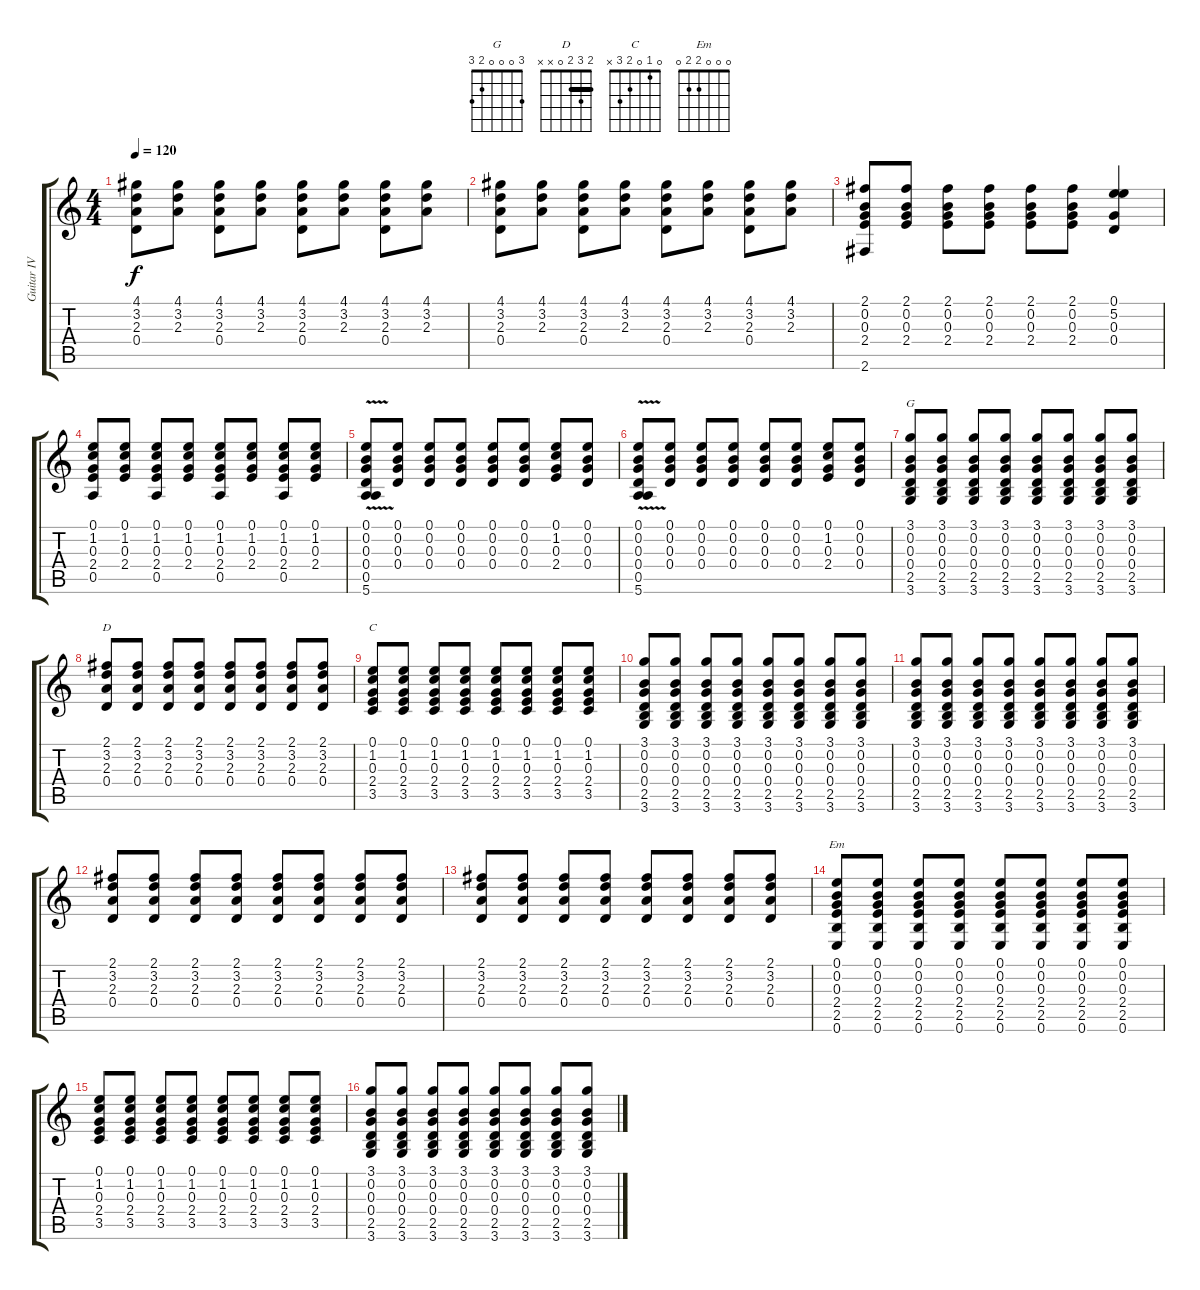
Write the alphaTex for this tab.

\track ("Guitar IV" "Guitar IV") {instrument acousticguitarnylon}
\staff {score tabs}
\tuning (E4 B3 G3 D3 A2 E2) {hide}
\chord ("G" 3 0 0 0 2 3)
\chord ("D" 2 3 2 0 x x) {barre 2}
\chord ("C" 0 1 0 2 3 x)
\chord ("Em" 0 0 0 2 2 0)
\ts (4 4)
\tempo 120
\clef g2
\ks c
(4.1 3.2 2.3 0.4).8{dy f} (4.1 3.2 2.3).8 (4.1 3.2 2.3 0.4).8 (4.1 3.2 2.3).8 (4.1 3.2 2.3 0.4).8 (4.1 3.2 2.3).8 (4.1 3.2 2.3 0.4).8 (4.1 3.2 2.3).8 |
(4.1 3.2 2.3 0.4).8 (4.1 3.2 2.3).8 (4.1 3.2 2.3 0.4).8 (4.1 3.2 2.3).8 (4.1 3.2 2.3 0.4).8 (4.1 3.2 2.3).8 (4.1 3.2 2.3 0.4).8 (4.1 3.2 2.3).8 |
(2.1 0.2 0.3 2.4 2.6).8 (2.1 0.2 0.3 2.4).8 (2.1 0.2 0.3 2.4).8 (2.1 0.2 0.3 2.4).8 (2.1 0.2 0.3 2.4).8 (2.1 0.2 0.3 2.4).8 (0.1 5.2 0.3 0.4).4 |
(0.1 1.2 0.3 2.4 0.5).8 (0.1 1.2 0.3 2.4).8 (0.1 1.2 0.3 2.4 0.5).8 (0.1 1.2 0.3 2.4).8 (0.1 1.2 0.3 2.4 0.5).8 (0.1 1.2 0.3 2.4).8 (0.1 1.2 0.3 2.4 0.5).8 (0.1 1.2 0.3 2.4).8 |
(0.1{v} 0.2{v} 0.3{v} 0.4{v} 0.5{v} 5.6{v}).8 (0.1 0.2 0.3 0.4).8 (0.1 0.2 0.3 0.4).8 (0.1 0.2 0.3 0.4).8 (0.1 0.2 0.3 0.4).8 (0.1 0.2 0.3 0.4).8 (0.1 1.2 0.3 2.4).8 (0.1 0.2 0.3 0.4).8 |
(0.1{v} 0.2{v} 0.3{v} 0.4{v} 0.5{v} 5.6{v}).8 (0.1 0.2 0.3 0.4).8 (0.1 0.2 0.3 0.4).8 (0.1 0.2 0.3 0.4).8 (0.1 0.2 0.3 0.4).8 (0.1 0.2 0.3 0.4).8 (0.1 1.2 0.3 2.4).8 (0.1 0.2 0.3 0.4).8 |
(3.1 0.2 0.3 0.4 2.5 3.6).8{ch "G"} (3.1 0.2 0.3 0.4 2.5 3.6).8 (3.1 0.2 0.3 0.4 2.5 3.6).8 (3.1 0.2 0.3 0.4 2.5 3.6).8 (3.1 0.2 0.3 0.4 2.5 3.6).8 (3.1 0.2 0.3 0.4 2.5 3.6).8 (3.1 0.2 0.3 0.4 2.5 3.6).8 (3.1 0.2 0.3 0.4 2.5 3.6).8 |
(2.1 3.2 2.3 0.4).8{ch "D"} (2.1 3.2 2.3 0.4).8 (2.1 3.2 2.3 0.4).8 (2.1 3.2 2.3 0.4).8 (2.1 3.2 2.3 0.4).8 (2.1 3.2 2.3 0.4).8 (2.1 3.2 2.3 0.4).8 (2.1 3.2 2.3 0.4).8 |
(0.1 1.2 0.3 2.4 3.5).8{ch "C"} (0.1 1.2 0.3 2.4 3.5).8 (0.1 1.2 0.3 2.4 3.5).8 (0.1 1.2 0.3 2.4 3.5).8 (0.1 1.2 0.3 2.4 3.5).8 (0.1 1.2 0.3 2.4 3.5).8 (0.1 1.2 0.3 2.4 3.5).8 (0.1 1.2 0.3 2.4 3.5).8 |
(3.1 0.2 0.3 0.4 2.5 3.6).8 (3.1 0.2 0.3 0.4 2.5 3.6).8 (3.1 0.2 0.3 0.4 2.5 3.6).8 (3.1 0.2 0.3 0.4 2.5 3.6).8 (3.1 0.2 0.3 0.4 2.5 3.6).8 (3.1 0.2 0.3 0.4 2.5 3.6).8 (3.1 0.2 0.3 0.4 2.5 3.6).8 (3.1 0.2 0.3 0.4 2.5 3.6).8 |
(3.1 0.2 0.3 0.4 2.5 3.6).8 (3.1 0.2 0.3 0.4 2.5 3.6).8 (3.1 0.2 0.3 0.4 2.5 3.6).8 (3.1 0.2 0.3 0.4 2.5 3.6).8 (3.1 0.2 0.3 0.4 2.5 3.6).8 (3.1 0.2 0.3 0.4 2.5 3.6).8 (3.1 0.2 0.3 0.4 2.5 3.6).8 (3.1 0.2 0.3 0.4 2.5 3.6).8 |
(2.1 3.2 2.3 0.4).8 (2.1 3.2 2.3 0.4).8 (2.1 3.2 2.3 0.4).8 (2.1 3.2 2.3 0.4).8 (2.1 3.2 2.3 0.4).8 (2.1 3.2 2.3 0.4).8 (2.1 3.2 2.3 0.4).8 (2.1 3.2 2.3 0.4).8 |
(2.1 3.2 2.3 0.4).8 (2.1 3.2 2.3 0.4).8 (2.1 3.2 2.3 0.4).8 (2.1 3.2 2.3 0.4).8 (2.1 3.2 2.3 0.4).8 (2.1 3.2 2.3 0.4).8 (2.1 3.2 2.3 0.4).8 (2.1 3.2 2.3 0.4).8 |
(0.1 0.2 0.3 2.4 2.5 0.6).8{ch "Em"} (0.1 0.2 0.3 2.4 2.5 0.6).8 (0.1 0.2 0.3 2.4 2.5 0.6).8 (0.1 0.2 0.3 2.4 2.5 0.6).8 (0.1 0.2 0.3 2.4 2.5 0.6).8 (0.1 0.2 0.3 2.4 2.5 0.6).8 (0.1 0.2 0.3 2.4 2.5 0.6).8 (0.1 0.2 0.3 2.4 2.5 0.6).8 |
(0.1 1.2 0.3 2.4 3.5).8 (0.1 1.2 0.3 2.4 3.5).8 (0.1 1.2 0.3 2.4 3.5).8 (0.1 1.2 0.3 2.4 3.5).8 (0.1 1.2 0.3 2.4 3.5).8 (0.1 1.2 0.3 2.4 3.5).8 (0.1 1.2 0.3 2.4 3.5).8 (0.1 1.2 0.3 2.4 3.5).8 |
(3.1 0.2 0.3 0.4 2.5 3.6).8 (3.1 0.2 0.3 0.4 2.5 3.6).8 (3.1 0.2 0.3 0.4 2.5 3.6).8 (3.1 0.2 0.3 0.4 2.5 3.6).8 (3.1 0.2 0.3 0.4 2.5 3.6).8 (3.1 0.2 0.3 0.4 2.5 3.6).8 (3.1 0.2 0.3 0.4 2.5 3.6).8 (3.1 0.2 0.3 0.4 2.5 3.6).8
